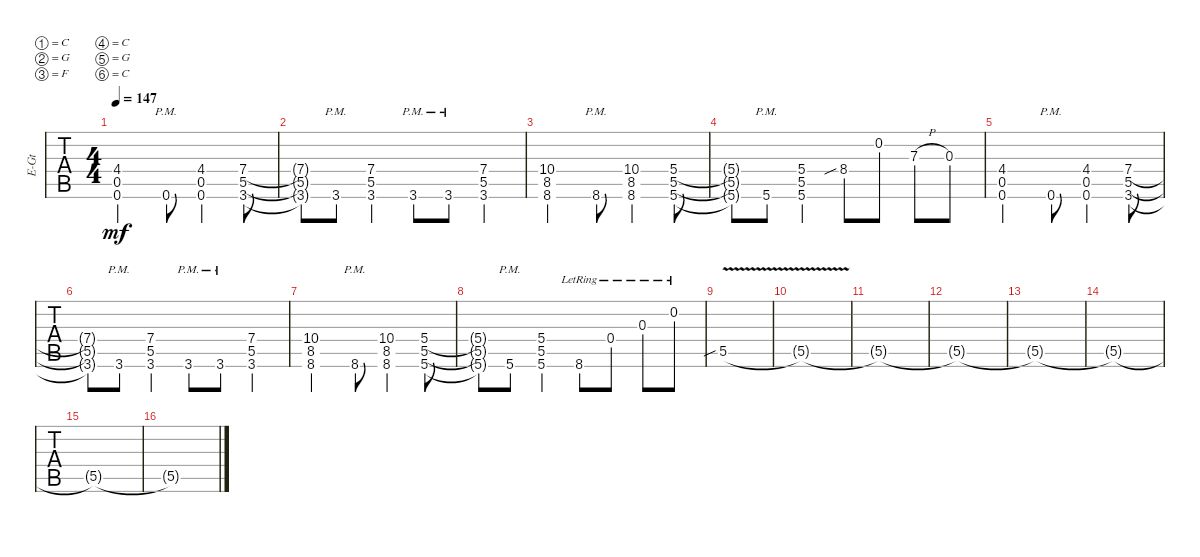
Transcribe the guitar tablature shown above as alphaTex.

\defaultSystemsLayout 4
\bracketExtendMode groupsimilarinstruments
\track ("Electric Guitar" "E-Gt") {instrument electricguitarclean}
\staff {tabs}
\tuning (C4 G3 F3 C3 G2 C2)
\ts (4 4)
\tempo 147
\clef g2
\ks c
(4.4 0.5 0.6).2{dy mf beam Up} 0.6{pm}.8{beam Up} (4.4 0.5 0.6).4{beam Up} (7.4 5.5 3.6{acc #}).8{beam Up} |
(5.5{t} 7.4{t} 3.6{t acc #}).8{beam Up} 3.6{pm acc #}.8{beam Up} (3.6{acc #} 5.5 7.4).4{beam Up} 3.6{pm acc #}.8{beam Up} 3.6{pm acc #}.8{beam Up} (3.6{acc #} 5.5 7.4).4{beam Up} |
(8.6{acc #} 8.5{acc #} 10.4{acc #}).2{beam Up} 8.6{pm acc #}.8{beam Up} (8.6{acc #} 8.5{acc #} 10.4{acc #}).4{beam Up} (5.4 5.5 5.6).8{beam Up} |
(5.6{t} 5.5{t} 5.4{t}).8{beam Up} 5.6{pm}.8{beam Up} (5.6 5.5 5.4).4{beam Up} 8.4{sib acc #}.8{beam Up} 0.2.8{beam Up} 7.3{h}.8{beam Up} 0.3.8{beam Up} |
(4.4 0.5 0.6).2{beam Up} 0.6{pm}.8{beam Up} (4.4 0.5 0.6).4{beam Up} (7.4 5.5 3.6{acc #}).8{beam Up} |
(5.5{t} 7.4{t} 3.6{t acc #}).8{beam Up} 3.6{pm acc #}.8{beam Up} (3.6{acc #} 5.5 7.4).4{beam Up} 3.6{pm acc #}.8{beam Up} 3.6{pm acc #}.8{beam Up} (3.6{acc #} 5.5 7.4).4{beam Up} |
(8.6{acc #} 8.5{acc #} 10.4{acc #}).2{beam Up} 8.6{pm acc #}.8{beam Up} (8.6{acc #} 8.5{acc #} 10.4{acc #}).4{beam Up} (5.4 5.5 5.6).8{beam Up} |
(5.6{t} 5.5{t} 5.4{t}).8{beam Up} 5.6{pm}.8{beam Up} (5.6 5.5 5.4).4{beam Up} 8.6{lr acc #}.8{beam Up} 0.4{lr}.8{beam Up} 0.3{lr}.8{beam Up} 0.2{lr}.8{beam Up} |
5.5{v sib}.1{beam Up} |
5.5{t}.1{beam Up} |
5.5{t}.1{beam Up} |
5.5{t}.1{beam Up} |
5.5{t}.1{beam Up} |
5.5{t}.1{beam Up} |
5.5{t}.1{beam Up} |
5.5{t}.1{beam Up}
